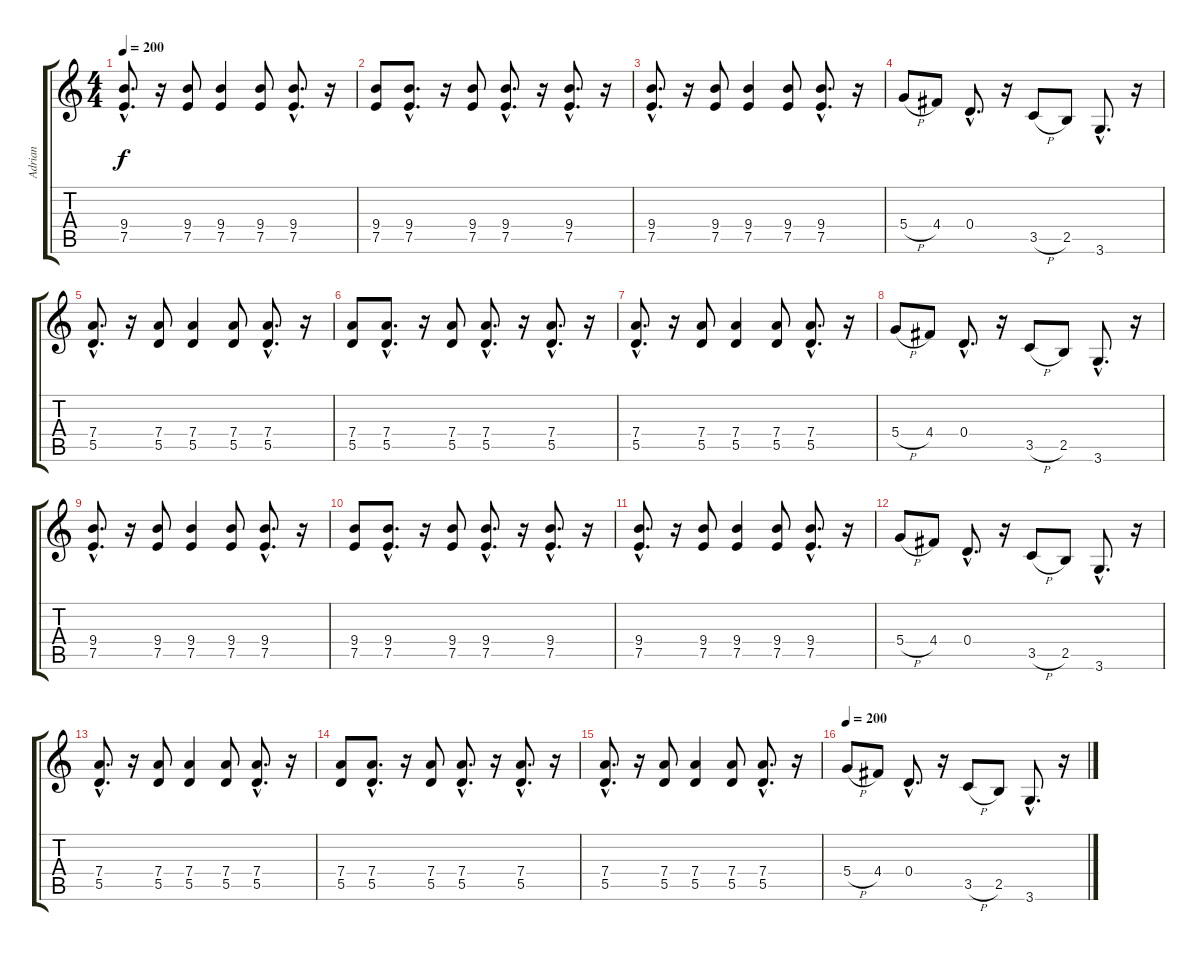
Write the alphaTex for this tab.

\track ("Adrian" "Adrian") {instrument distortionguitar}
\staff {score tabs}
\tuning (E4 B3 G3 D3 A2 E2) {hide}
\ts (4 4)
\tempo 200
\clef g2
\ks c
(9.4{hac} 7.5{hac}).8{d dy f} r.16 (9.4 7.5).8 (9.4 7.5).4 (9.4 7.5).8 (9.4{hac} 7.5{hac}).8{d} r.16 |
(9.4 7.5).8 (9.4{hac} 7.5{hac}).8{d} r.16 (9.4 7.5).8 (9.4{hac} 7.5{hac}).8{d} r.16 (9.4{hac} 7.5{hac}).8{d} r.16 |
(9.4{hac} 7.5{hac}).8{d} r.16 (9.4 7.5).8 (9.4 7.5).4 (9.4 7.5).8 (9.4{hac} 7.5{hac}).8{d} r.16 |
5.4{h}.8 4.4.8 0.4{hac}.8{d} r.16 3.5{h}.8 2.5.8 3.6{hac}.8{d} r.16 |
(7.4{hac} 5.5{hac}).8{d} r.16 (7.4 5.5).8 (7.4 5.5).4 (7.4 5.5).8 (7.4{hac} 5.5{hac}).8{d} r.16 |
(7.4 5.5).8 (7.4{hac} 5.5{hac}).8{d} r.16 (7.4 5.5).8 (7.4{hac} 5.5{hac}).8{d} r.16 (7.4{hac} 5.5{hac}).8{d} r.16 |
(7.4{hac} 5.5{hac}).8{d} r.16 (7.4 5.5).8 (7.4 5.5).4 (7.4 5.5).8 (7.4{hac} 5.5{hac}).8{d} r.16 |
5.4{h}.8 4.4.8 0.4{hac}.8{d} r.16 3.5{h}.8 2.5.8 3.6{hac}.8{d} r.16 |
(9.4{hac} 7.5{hac}).8{d} r.16 (9.4 7.5).8 (9.4 7.5).4 (9.4 7.5).8 (9.4{hac} 7.5{hac}).8{d} r.16 |
(9.4 7.5).8 (9.4{hac} 7.5{hac}).8{d} r.16 (9.4 7.5).8 (9.4{hac} 7.5{hac}).8{d} r.16 (9.4{hac} 7.5{hac}).8{d} r.16 |
(9.4{hac} 7.5{hac}).8{d} r.16 (9.4 7.5).8 (9.4 7.5).4 (9.4 7.5).8 (9.4{hac} 7.5{hac}).8{d} r.16 |
5.4{h}.8 4.4.8 0.4{hac}.8{d} r.16 3.5{h}.8 2.5.8 3.6{hac}.8{d} r.16 |
(7.4{hac} 5.5{hac}).8{d} r.16 (7.4 5.5).8 (7.4 5.5).4 (7.4 5.5).8 (7.4{hac} 5.5{hac}).8{d} r.16 |
(7.4 5.5).8 (7.4{hac} 5.5{hac}).8{d} r.16 (7.4 5.5).8 (7.4{hac} 5.5{hac}).8{d} r.16 (7.4{hac} 5.5{hac}).8{d} r.16 |
(7.4{hac} 5.5{hac}).8{d} r.16 (7.4 5.5).8 (7.4 5.5).4 (7.4 5.5).8 (7.4{hac} 5.5{hac}).8{d} r.16 |
\tempo 200
5.4{h}.8 4.4.8 0.4{hac}.8{d} r.16 3.5{h}.8 2.5.8 3.6{hac}.8{d} r.16
